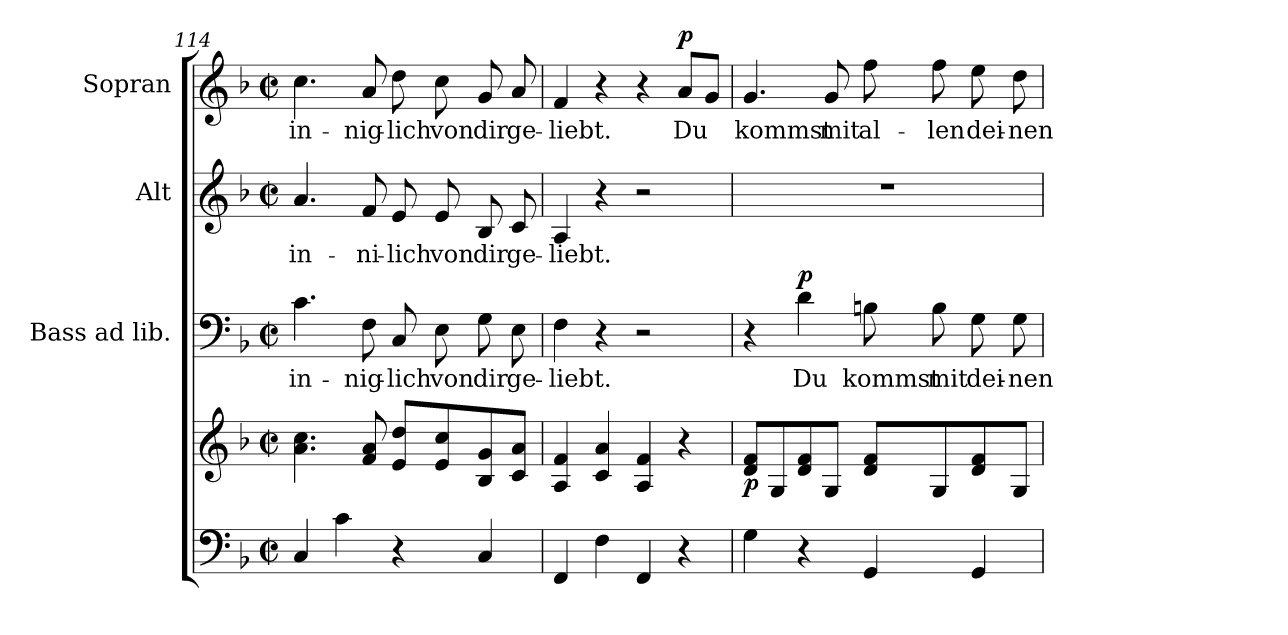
**kern	**kern	**dynam	**kern	**text	**dynam	**kern	**text	**kern	**text	**dynam
*part4	*part4	*part4	*part3	*part3	*part3	*part2	*part2	*part1	*part1	*part1
*staff5	*staff4	*staff4/5	*staff3	*staff3	*staff3	*staff2	*staff2	*staff1	*staff1	*staff1
*	*	*	*I"Bass ad lib.	*	*	*I"Alt	*	*I"Sopran	*	*
*	*	*	*I'B.	*	*	*I'A.	*	*I'S.	*	*
!!LO:PB:g=z
*clefF4	*clefG2	*	*clefF4	*	*	*clefG2	*	*clefG2	*	*
*k[b-]	*k[b-]	*	*k[b-]	*	*	*k[b-]	*	*k[b-]	*	*
*F:	*F:	*	*F:	*	*	*F:	*	*F:	*	*
*M2/2	*M2/2	*	*M2/2	*	*	*M2/2	*	*M2/2	*	*
*met(c|)	*met(c|)	*	*met(c|)	*	*	*met(c|)	*	*met(c|)	*	*
=114	=114	=114	=114	=114	=114	=114	=114	=114	=114	=114
!	!	!	!	!LO:LY:b	!	!	!LO:LY:b	!	!LO:LY:b	!
4C/	4.a\ 4.cc\	.	4.c\	in-	.	4.a/	in-	4.cc\	in-	.
4c\	.	.	.	.	.	.	.	.	.	.
!	!	!	!	!LO:LY:b	!	!	!LO:LY:b	!	!LO:LY:b	!
.	8f/ 8a/	.	8F\	-nig-	.	8f/	-ni-	8a/	-nig-	.
!	!	!	!	!LO:LY:b	!	!	!LO:LY:b	!	!LO:LY:b	!
4r	8e/ 8dd/L	.	8C/	-lich	.	8e/	-lich	8dd\	-lich	.
!	!	!	!	!LO:LY:b	!	!	!LO:LY:b	!	!LO:LY:b	!
.	8e/ 8cc/	.	8E\	von	.	8e/	von	8cc\	von	.
!	!	!	!	!LO:LY:b	!	!	!LO:LY:b	!	!LO:LY:b	!
4C/	8B-/ 8g/	.	8G\	dir	.	8B-/	dir	8g/	dir	.
!	!	!	!	!LO:LY:b	!	!	!LO:LY:b	!	!LO:LY:b	!
.	8c/ 8a/J	.	8E\	ge-	.	8c/	ge-	8a/	ge-	.
=115	=115	=115	=115	=115	=115	=115	=115	=115	=115	=115
!	!	!	!	!LO:LY:b	!	!	!LO:LY:b	!	!LO:LY:b	!
4FF/	4A/ 4f/	.	4F\	-liebt.	.	4A/	-liebt.	4f/	-liebt.	.
4F\	4c/ 4a/	.	4r	.	.	4r	.	4r	.	.
4FF/	4A/ 4f/	.	2r	.	.	2r	.	4r	.	.
!	!	!	!	!	!	!	!	!	!LO:LY:b	!LO:DY:a
4r	4r	.	.	.	.	.	.	8a/L	Du	p
.	.	.	.	.	.	.	.	8g/J	.	.
=116	=116	=116	=116	=116	=116	=116	=116	=116	=116	=116
!	!	!LO:DY:b	!	!	!	!	!	!	!LO:LY:b	!
4G\	8d/ 8f/L	p	4r	.	.	1r	.	4.g/	kommst	.
.	8G/	.	.	.	.	.	.	.	.	.
!	!	!	!	!LO:LY:b	!LO:DY:a	!	!	!	!	!
4r	8d/ 8f/	.	4d\	Du	p	.	.	.	.	.
!	!	!	!	!	!	!	!	!	!LO:LY:b	!
.	8G/J	.	.	.	.	.	.	8g/	mit	.
!	!	!	!	!LO:LY:b	!	!	!	!	!LO:LY:b	!
4GG/	8d/ 8f/L	.	8Bn\	kommst	.	.	.	8ff\	al-	.
!	!	!	!	!LO:LY:b	!	!	!	!	!LO:LY:b	!
.	8G/	.	8B\	mit	.	.	.	8ff\	-len	.
!	!	!	!	!LO:LY:b	!	!	!	!	!LO:LY:b	!
4GG/	8d/ 8f/	.	8G\	dei-	.	.	.	8ee\	dei-	.
!	!	!	!	!LO:LY:b	!	!	!	!	!LO:LY:b	!
.	8G/J	.	8G\	-nen	.	.	.	8dd\	-nen	.
=	=	=	=	=	=	=	=	=	=	=
*-	*-	*-	*-	*-	*-	*-	*-	*-	*-	*-
